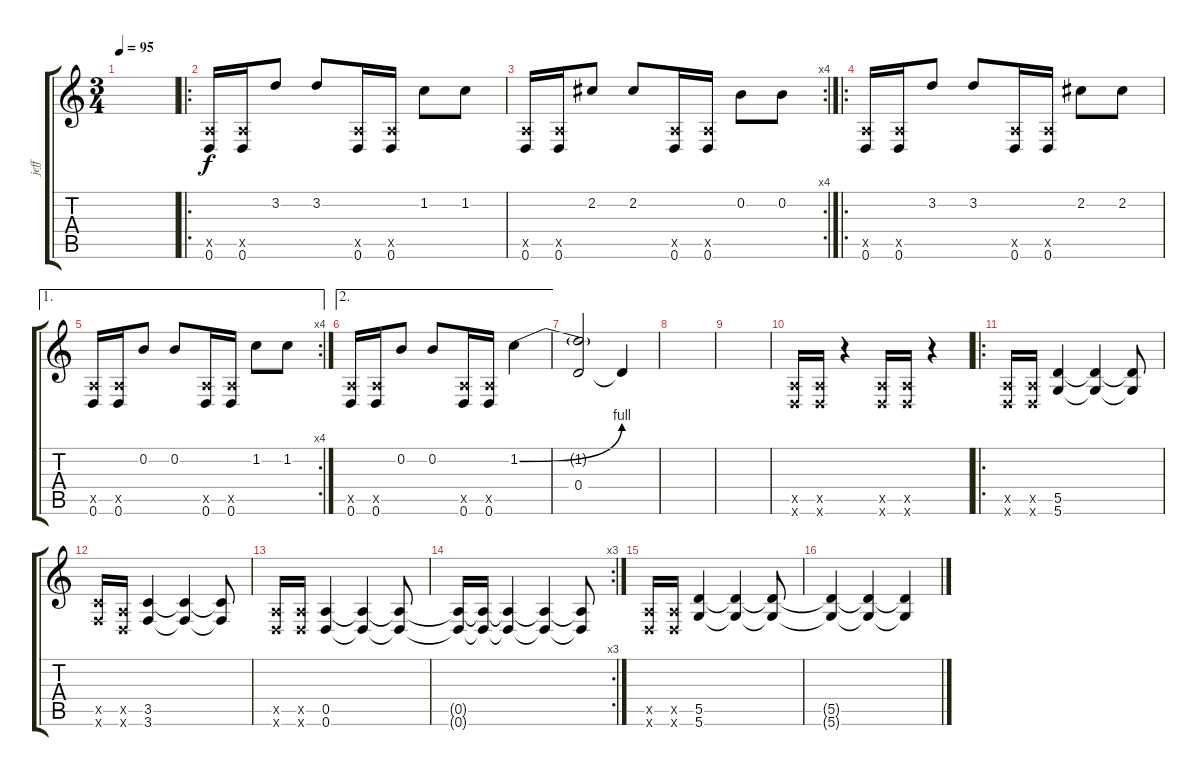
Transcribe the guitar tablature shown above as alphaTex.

\track ("jeff" "jeff") {instrument distortionguitar}
\staff {score tabs}
\tuning (E4 B3 G3 D3 A2 D2) {hide}
\ts (3 4)
\tempo 95
\clef g2
\ks c
|
\ro
(0.5{x} 0.6).16 (0.5{x} 0.6).16 3.2.8 3.2.8 (0.5{x} 0.6).16 (0.5{x} 0.6).16 1.2.8 1.2.8 |
\rc 4
(0.5{x} 0.6).16 (0.5{x} 0.6).16 2.2.8 2.2.8 (0.5{x} 0.6).16 (0.5{x} 0.6).16 0.2.8 0.2.8 |
\ro
(0.5{x} 0.6).16 (0.5{x} 0.6).16 3.2.8 3.2.8 (0.5{x} 0.6).16 (0.5{x} 0.6).16 2.2.8 2.2.8 |
\ae 1
\rc 4
(0.5{x} 0.6).16 (0.5{x} 0.6).16 0.2.8 0.2.8 (0.5{x} 0.6).16 (0.5{x} 0.6).16 1.2.8 1.2.8 |
\ae 2
(0.5{x} 0.6).16 (0.5{x} 0.6).16 0.2.8 0.2.8 (0.5{x} 0.6).16 (0.5{x} 0.6).16 1.2{be (bend 0 0 60 4)}.4 |
(1.2{t} 0.4).2 0.4{t}.4 |
|
|
(0.5{x} 0.6{x}).16 (0.5{x} 0.6{x}).16 r.4 (0.5{x} 0.6{x}).16 (0.5{x} 0.6{x}).16 r.4 |
\ro
(0.5{x} 0.6{x}).16 (0.5{x} 0.6{x}).16 (5.5 5.6).4 (5.5{t} 5.6{t}).4 (5.5{t} 5.6{t}).8 |
(3.5{x} 3.6{x}).16 (0.5{x} 0.6{x}).16 (3.5 3.6).4 (3.5{t} 3.6{t}).4 (3.5{t} 3.6{t}).8 |
(0.5{x} 0.6{x}).16 (0.5{x} 0.6{x}).16 (0.5 0.6).4 (0.5{t} 0.6{t}).4 (0.5{t} 0.6{t}).8 |
\rc 3
(0.5{t} 0.6{t}).16 (0.5{t} 0.6{t}).16 (0.5{t} 0.6{t}).4 (0.5{t} 0.6{t}).4 (0.5{t} 0.6{t}).8 |
(0.5{x} 0.6{x}).16 (0.5{x} 0.6{x}).16 (5.5 5.6).4 (5.5{t} 5.6{t}).4 (5.5{t} 5.6{t}).8 |
(5.5{t} 5.6{t}).4 (5.5{t} 5.6{t}).4 (5.5{t} 5.6{t}).4
